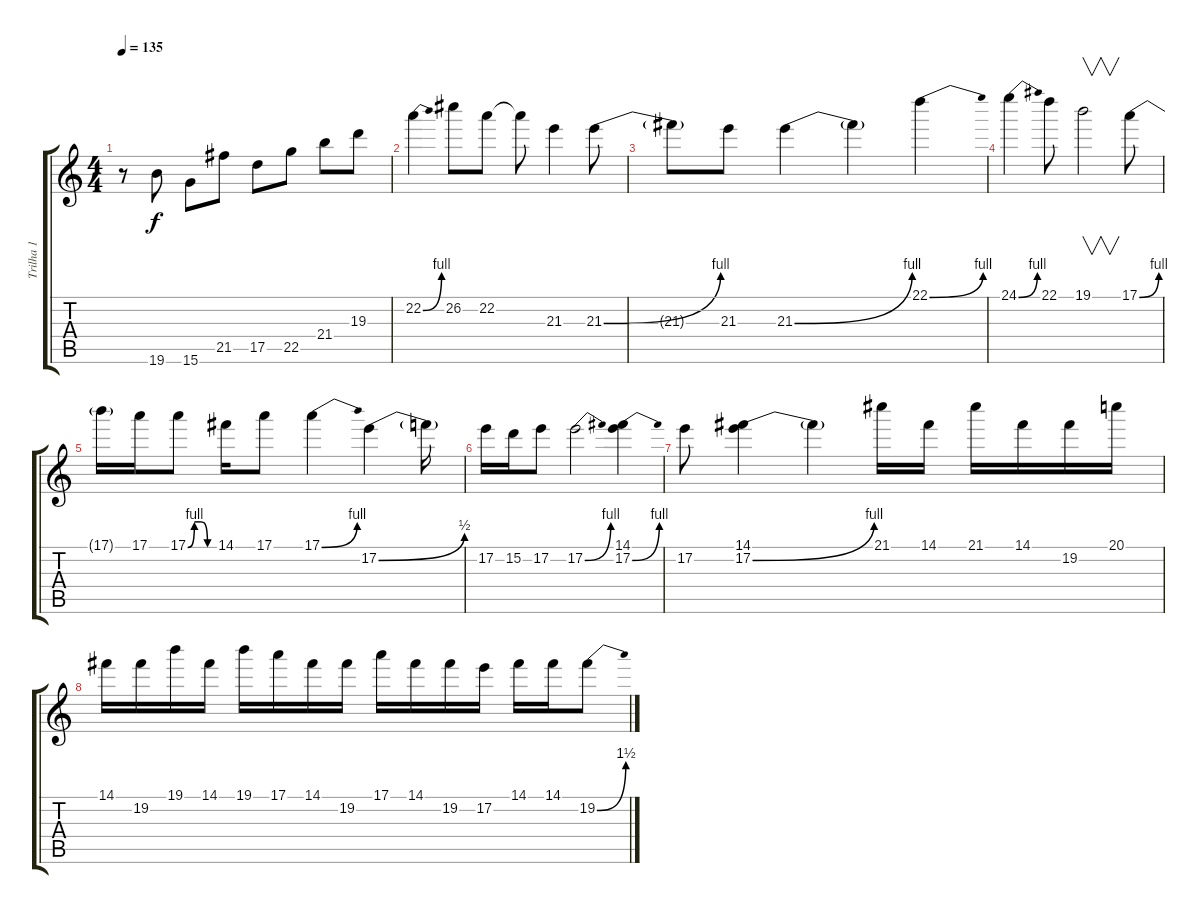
\track ("Trilha 1" "Trilha 1") {instrument distortionguitar}
\staff {score tabs}
\tuning (E4 B3 G3 D3 A2 E2) {hide}
\ts (4 4)
\tempo 135
\clef g2
\ks c
r.8{dy f instrument distortionguitar} 19.6.8 15.6.8 21.5.8 17.5.8 22.5.8 21.4.8 19.3.8 |
22.2{be (bend 0 0 60 4)}.4 26.2.8 22.2.8 22.2{t}.8 21.3.4 21.3{be (bend 0 0 60 4)}.8 |
21.3{t}.8 21.3.8 21.3{be (bend 0 0 60 4)}.4 21.3{t}.4 22.1{be (bend 0 0 60 4)}.4 |
24.1{be (bend 0 0 60 4)}.4 22.1.8 19.1.2{v} 17.1{be (bend 0 0 60 4)}.8 |
17.1{t}.16 17.1.16 17.1{be (custom 0 0 15 4 30 4 45 0 60 0)}.8 14.1.16 17.1.8 17.1{be (bend 0 0 60 4)}.4 17.2{be (bend 0 0 60 2)}.4 17.2{t}.16 |
17.2.16 15.2.16 17.2.8 17.2{be (bend 0 0 60 4)}.2 (14.1 17.2{be (bend 0 0 60 4)}).4 |
17.2.8 (14.1 17.2{be (bend 0 0 60 4)}).4 17.2{t}.4 21.1.16 14.1.16 21.1.16 14.1.16 19.2.16 20.1.16 |
14.1.16 19.2.16 19.1.16 14.1.16 19.1.16 17.1.16 14.1.16 19.2.16 17.1.16 14.1.16 19.2.16 17.2.16 14.1.16 14.1.16 19.2{be (bend 0 0 60 6)}.8
